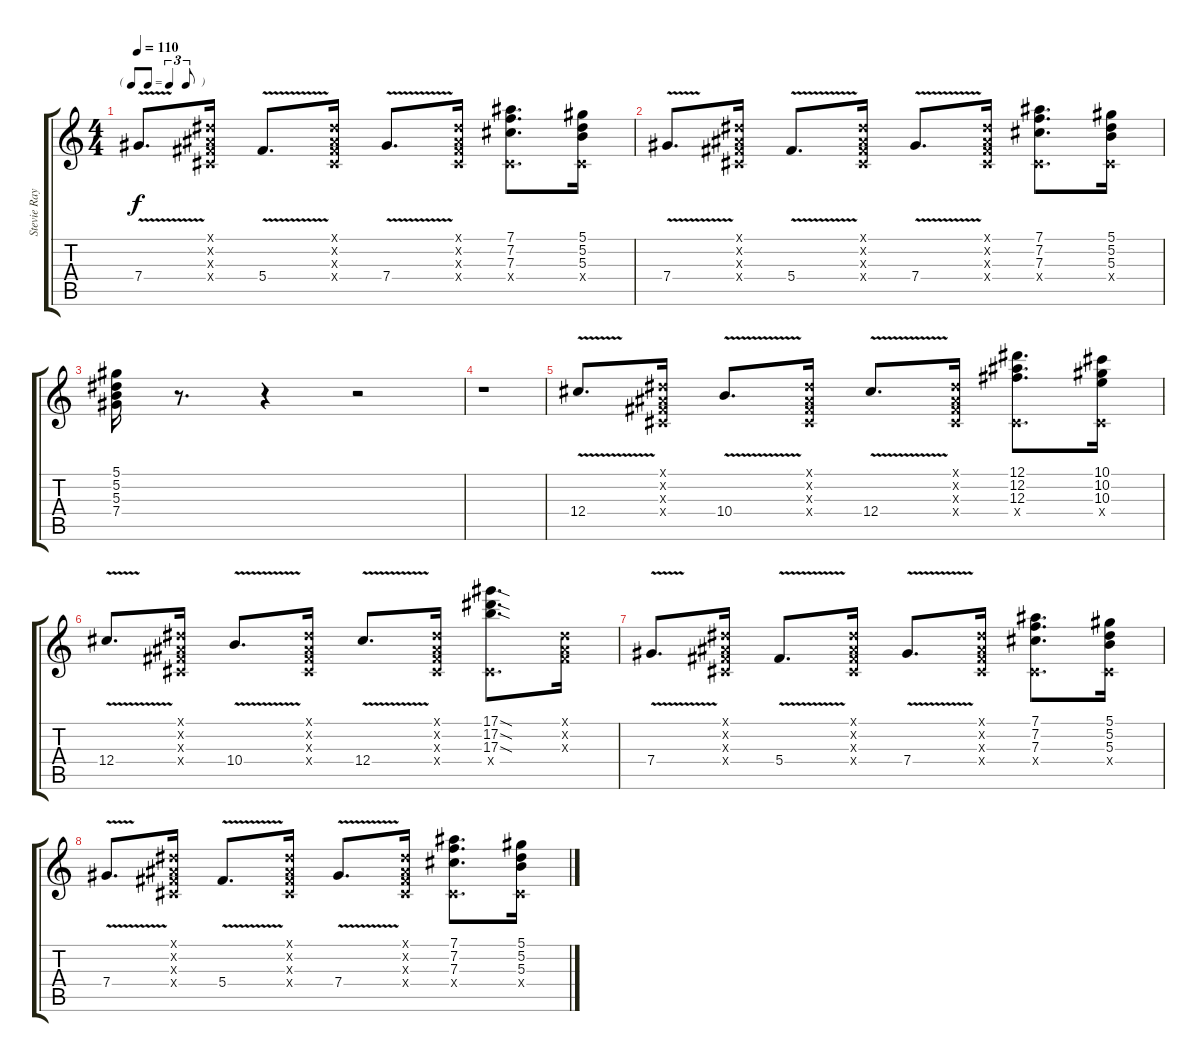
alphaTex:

\track ("Stevie Ray Vaughan" "Stevie Ray") {instrument distortionguitar}
\staff {score tabs}
\tuning (Eb4 Bb3 Gb3 Db3 Ab2 Eb2) {hide}
\ts (4 4)
\tf triplet8th
\tempo 110
\clef g2
\ks c
7.4{v}.8{d dy f} (0.1{x} 0.2{x} 0.3{x} 0.4{x}).16 5.4{v}.8{d} (0.1{x} 0.2{x} 0.3{x} 0.4{x}).16 7.4{v}.8{d} (0.1{x} 0.2{x} 0.3{x} 0.4{x}).16 (7.1 7.2 7.3 0.4{x}).8{d} (5.1 5.2 5.3 0.4{x}).16 |
7.4{v}.8{d} (0.1{x} 0.2{x} 0.3{x} 0.4{x}).16 5.4{v}.8{d} (0.1{x} 0.2{x} 0.3{x} 0.4{x}).16 7.4{v}.8{d} (0.1{x} 0.2{x} 0.3{x} 0.4{x}).16 (7.1 7.2 7.3 0.4{x}).8{d} (5.1 5.2 5.3 0.4{x}).16 |
(5.1 5.2 5.3 7.4).16 r.8{d} r.4 r.2 |
r.1 |
12.4{v}.8{d} (0.1{x} 0.2{x} 0.3{x} 0.4{x}).16 10.4{v}.8{d} (0.1{x} 0.2{x} 0.3{x} 0.4{x}).16 12.4{v}.8{d} (0.1{x} 0.2{x} 0.3{x} 0.4{x}).16 (12.1 12.2 12.3 0.4{x}).8{d} (10.1 10.2 10.3 0.4{x}).16 |
12.4{v}.8{d} (0.1{x} 0.2{x} 0.3{x} 0.4{x}).16 10.4{v}.8{d} (0.1{x} 0.2{x} 0.3{x} 0.4{x}).16 12.4{v}.8{d} (0.1{x} 0.2{x} 0.3{x} 0.4{x}).16 (17.1{sod} 17.2{sod} 17.3{sod} 0.4{x}).8{d} (0.1{x} 0.2{x} 0.3{x}).16 |
7.4{v}.8{d} (0.1{x} 0.2{x} 0.3{x} 0.4{x}).16 5.4{v}.8{d} (0.1{x} 0.2{x} 0.3{x} 0.4{x}).16 7.4{v}.8{d} (0.1{x} 0.2{x} 0.3{x} 0.4{x}).16 (7.1 7.2 7.3 0.4{x}).8{d} (5.1 5.2 5.3 0.4{x}).16 |
7.4{v}.8{d} (0.1{x} 0.2{x} 0.3{x} 0.4{x}).16 5.4{v}.8{d} (0.1{x} 0.2{x} 0.3{x} 0.4{x}).16 7.4{v}.8{d} (0.1{x} 0.2{x} 0.3{x} 0.4{x}).16 (7.1 7.2 7.3 0.4{x}).8{d} (5.1 5.2 5.3 0.4{x}).16
